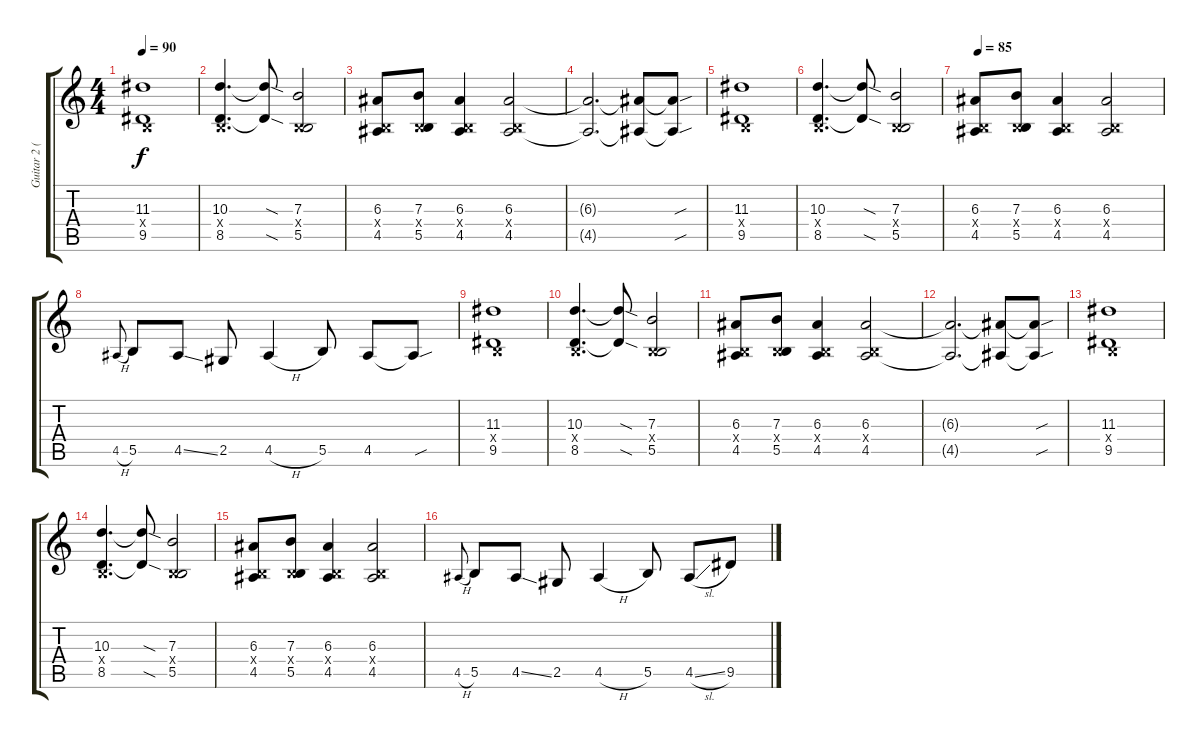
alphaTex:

\track ("Guitar 2 (Distortion)" "Guitar 2 (") {instrument distortionguitar}
\staff {score tabs}
\tuning (Db4 Ab3 E3 B2 Gb2 Db2) {hide}
\ts (4 4)
\tempo 90
\clef g2
\ks c
(11.3 0.4{x} 9.5).1{dy f} |
(10.3 0.4{x} 8.5).4{d} (10.3{sod t} 8.5{sod t}).8 (7.3 0.4{x} 5.5).2 |
(6.3 0.4{x} 4.5).8 (7.3 0.4{x} 5.5).8 (6.3 0.4{x} 4.5).4 (6.3 0.4{x} 4.5).2 |
(6.3{t} 4.5{t}).2{d} (6.3{t} 4.5{t}).8 (6.3{sou t} 4.5{sou t}).8 |
(11.3 0.4{x} 9.5).1 |
(10.3 0.4{x} 8.5).4{d} (10.3{sod t} 8.5{sod t}).8 (7.3 0.4{x} 5.5).2 |
\tempo 85
(6.3 0.4{x} 4.5).8 (7.3 0.4{x} 5.5).8 (6.3 0.4{x} 4.5).4 (6.3 0.4{x} 4.5).2 |
4.5{h}.8{gr onbeat} 5.5.8 4.5{ss}.8 2.5.8 4.5{h}.4 5.5.8 4.5.8 4.5{sou t}.8 |
(11.3 0.4{x} 9.5).1 |
(10.3 0.4{x} 8.5).4{d} (10.3{sod t} 8.5{sod t}).8 (7.3 0.4{x} 5.5).2 |
(6.3 0.4{x} 4.5).8 (7.3 0.4{x} 5.5).8 (6.3 0.4{x} 4.5).4 (6.3 0.4{x} 4.5).2 |
(6.3{t} 4.5{t}).2{d} (6.3{t} 4.5{t}).8 (6.3{sou t} 4.5{sou t}).8 |
(11.3 0.4{x} 9.5).1 |
(10.3 0.4{x} 8.5).4{d} (10.3{sod t} 8.5{sod t}).8 (7.3 0.4{x} 5.5).2 |
(6.3 0.4{x} 4.5).8 (7.3 0.4{x} 5.5).8 (6.3 0.4{x} 4.5).4 (6.3 0.4{x} 4.5).2 |
4.5{h}.8{gr onbeat} 5.5.8{volume 8 balance 8} 4.5{ss}.8 2.5.8 4.5{h}.4 5.5.8 4.5{sl}.8 9.5.8
